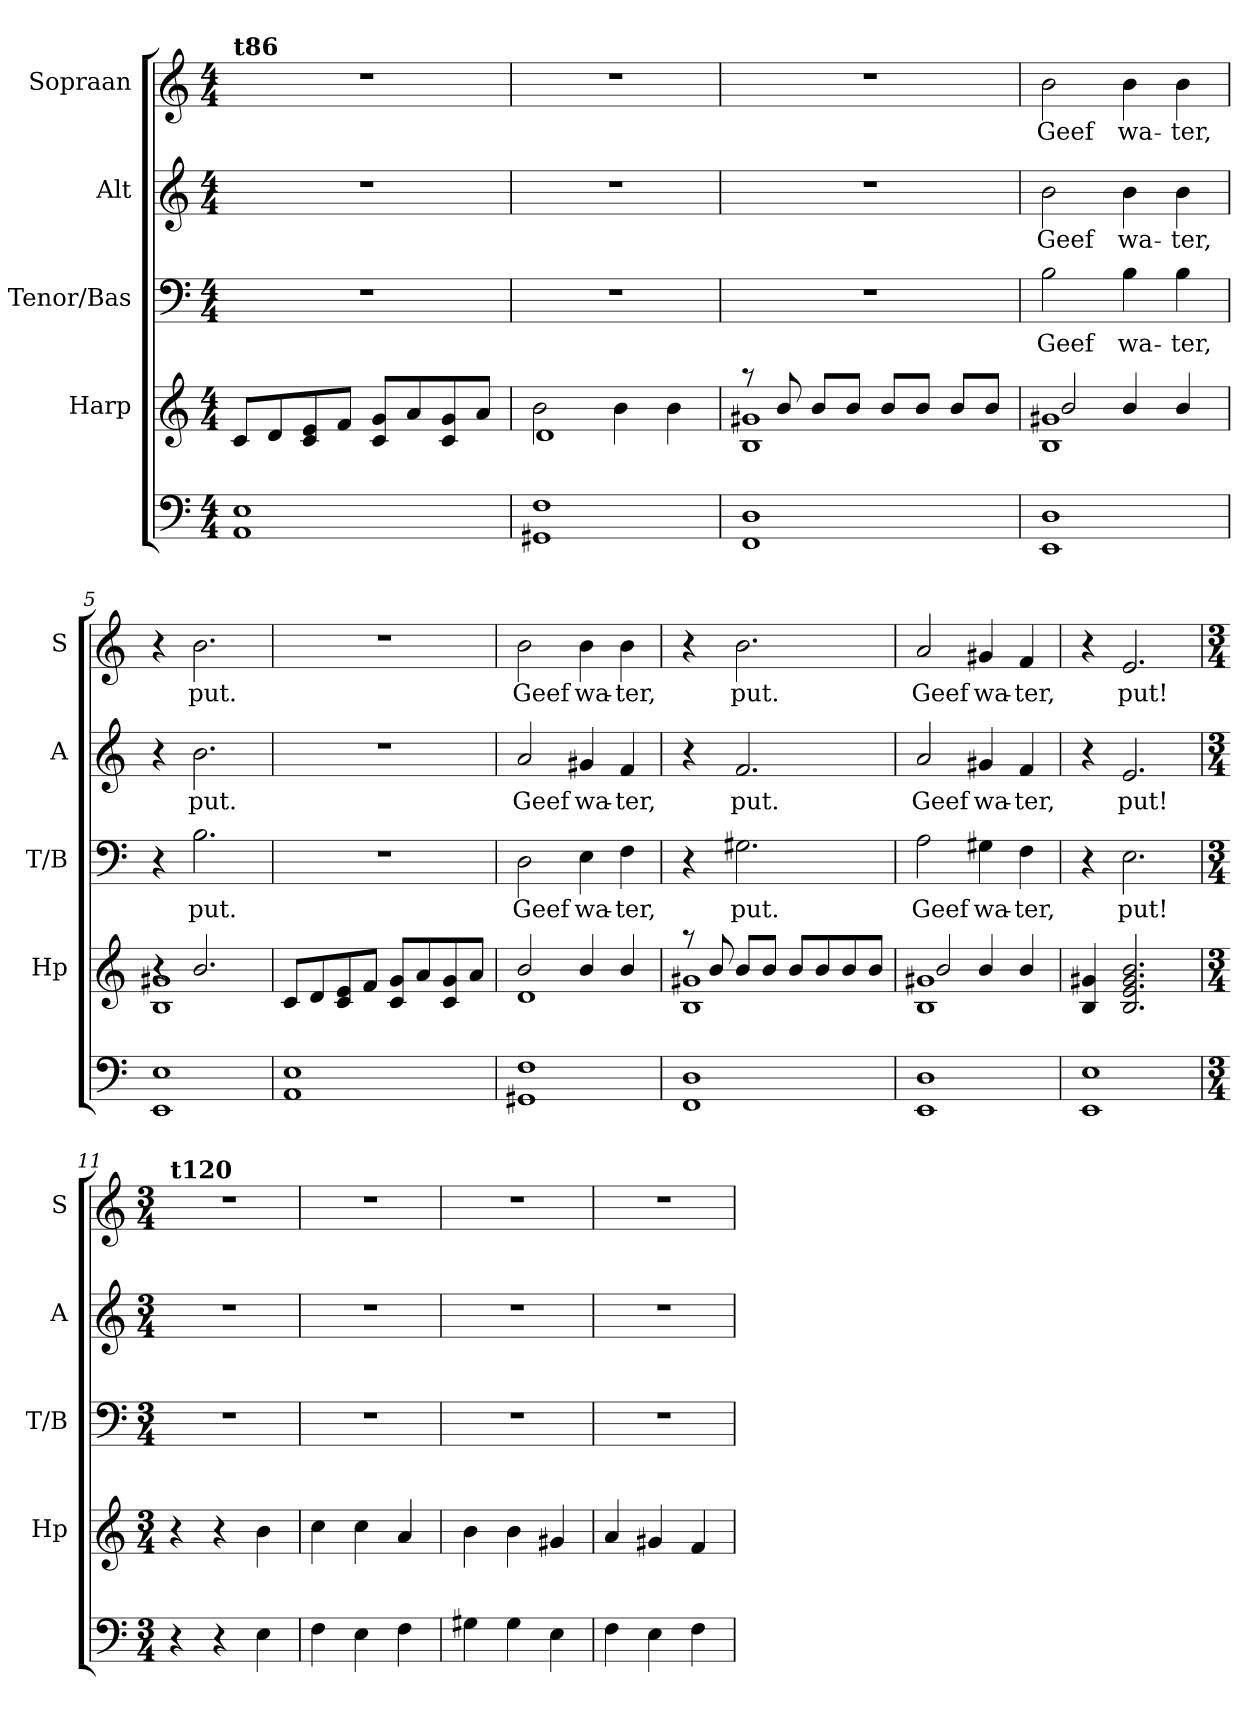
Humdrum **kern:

**kern	**kern	**kern	**text	**kern	**text	**kern	**text
*part5	*part4	*part3	*part3	*part2	*part2	*part1	*part1
*staff5	*staff4	*staff3	*staff3	*staff2	*staff2	*staff1	*staff1
*	*I"Harp	*I"Tenor/Bas	*	*I"Alt	*	*I"Sopraan	*
*	*I'Hp	*I'T/B	*	*I'A	*	*I'S	*
*clefF4	*clefG2	*clefF4	*	*clefG2	*	*clefG2	*
*k[]	*k[]	*k[]	*	*k[]	*	*k[]	*
*C:	*C:	*C:	*	*C:	*	*C:	*
*M4/4	*M4/4	*M4/4	*	*M4/4	*	*M4/4	*
=1	=1	=1	=1	=1	=1	=1	=1
!	!	!	!	!	!	!LO:TX:a:B:t=t86	!
1AA 1E	8c/L	1r	.	1r	.	1r	.
.	8d/	.	.	.	.	.	.
.	8c/ 8e/	.	.	.	.	.	.
.	8f/J	.	.	.	.	.	.
.	8c/ 8g/L	.	.	.	.	.	.
.	8a/	.	.	.	.	.	.
.	8c/ 8g/	.	.	.	.	.	.
.	8a/J	.	.	.	.	.	.
=2	=2	=2	=2	=2	=2	=2	=2
*	*^	*	*	*	*	*	*
1GG#X 1F	2b\	1d	1r	.	1r	.	1r	.
.	4b\	.	.	.	.	.	.	.
.	4b\	.	.	.	.	.	.	.
=3	=3	=3	=3	=3	=3	=3	=3	=3
*	*	*^	*	*	*	*	*	*
1FF 1D	8raa	1g#X	1B	1r	.	1r	.	1r	.
.	8b/	.	.	.	.	.	.	.	.
.	8b/L	.	.	.	.	.	.	.	.
.	8b/J	.	.	.	.	.	.	.	.
.	8b/L	.	.	.	.	.	.	.	.
.	8b/J	.	.	.	.	.	.	.	.
.	8b/L	.	.	.	.	.	.	.	.
.	8b/J	.	.	.	.	.	.	.	.
=4	=4	=4	=4	=4	=4	=4	=4	=4	=4
!	!	!	!	!	!LO:LY:b	!	!LO:LY:b	!	!LO:LY:b
1EE 1D	1g#X	1B	2b/	2B\	Geef	2b\	Geef	2b\	Geef
!	!	!	!	!	!LO:LY:b	!	!LO:LY:b	!	!LO:LY:b
.	.	.	4b/	4B\	wa-	4b\	wa-	4b\	wa-
!	!	!	!	!	!LO:LY:b	!	!LO:LY:b	!	!LO:LY:b
.	.	.	4b/	4B\	-ter,	4b\	-ter,	4b\	-ter,
=5	=5	=5	=5	=5	=5	=5	=5	=5	=5
1EE 1E	1g#X	1B	4r	4r	.	4r	.	4r	.
!	!	!	!	!	!LO:LY:b	!	!LO:LY:b	!	!LO:LY:b
.	.	.	2.b/	2.B\	put.	2.b\	put.	2.b\	put.
*	*v	*v	*v	*	*	*	*	*	*
!!LO:LB:g=z
=6	=6	=6	=6	=6	=6	=6	=6
1AA 1E	8c/L	1r	.	1r	.	1r	.
.	8d/	.	.	.	.	.	.
.	8c/ 8e/	.	.	.	.	.	.
.	8f/J	.	.	.	.	.	.
.	8c/ 8g/L	.	.	.	.	.	.
.	8a/	.	.	.	.	.	.
.	8c/ 8g/	.	.	.	.	.	.
.	8a/J	.	.	.	.	.	.
=7	=7	=7	=7	=7	=7	=7	=7
*	*^	*	*	*	*	*	*
!	!	!	!	!LO:LY:b	!	!LO:LY:b	!	!LO:LY:b
1GG#X 1F	2b/	1d	2D\	Geef	2a/	Geef	2b\	Geef
!	!	!	!	!LO:LY:b	!	!LO:LY:b	!	!LO:LY:b
.	4b/	.	4E\	wa-	4g#X/	wa-	4b\	wa-
!	!	!	!	!LO:LY:b	!	!LO:LY:b	!	!LO:LY:b
.	4b/	.	4F\	-ter,	4f/	-ter,	4b\	-ter,
=8	=8	=8	=8	=8	=8	=8	=8	=8
*	*	*^	*	*	*	*	*	*
1FF 1D	8raa	1g#X	1B	4r	.	4r	.	4r	.
.	8b/	.	.	.	.	.	.	.	.
!	!	!	!	!	!LO:LY:b	!	!LO:LY:b	!	!LO:LY:b
.	8b/L	.	.	2.G#X\	put.	2.f/	put.	2.b\	put.
.	8b/J	.	.	.	.	.	.	.	.
.	8b/L	.	.	.	.	.	.	.	.
.	8b/	.	.	.	.	.	.	.	.
.	8b/	.	.	.	.	.	.	.	.
.	8b/J	.	.	.	.	.	.	.	.
=9	=9	=9	=9	=9	=9	=9	=9	=9	=9
!	!	!	!	!	!LO:LY:b	!	!LO:LY:b	!	!LO:LY:b
1EE 1D	1g#X	1B	2b/	2A\	Geef	2a/	Geef	2a/	Geef
!	!	!	!	!	!LO:LY:b	!	!LO:LY:b	!	!LO:LY:b
.	.	.	4b/	4G#X\	wa-	4g#X/	wa-	4g#X/	wa-
!	!	!	!	!	!LO:LY:b	!	!LO:LY:b	!	!LO:LY:b
.	.	.	4b/	4F\	-ter,	4f/	-ter,	4f/	-ter,
*	*v	*v	*v	*	*	*	*	*	*
=10	=10	=10	=10	=10	=10	=10	=10
1EE 1E	4B/ 4g#X/	4r	.	4r	.	4r	.
!	!	!	!LO:LY:b	!	!LO:LY:b	!	!LO:LY:b
.	2.B/ 2.e/ 2.g#/ 2.b/	2.E\	put!	2.e/	put!	2.e/	put!
=11	=11	=11	=11	=11	=11	=11	=11
*M3/4	*M3/4	*M3/4	*	*M3/4	*	*M3/4	*
!	!	!	!	!	!	!LO:TX:a:B:t=t120	!
4r	4r	2.r	.	2.r	.	2.r	.
4r	4r	.	.	.	.	.	.
4E\	4b\	.	.	.	.	.	.
!!LO:LB:g=z
=12	=12	=12	=12	=12	=12	=12	=12
4F\	4cc\	2.r	.	2.r	.	2.r	.
4E\	4cc\	.	.	.	.	.	.
4F\	4a/	.	.	.	.	.	.
=13	=13	=13	=13	=13	=13	=13	=13
4G#X\	4b\	2.r	.	2.r	.	2.r	.
4G#\	4b\	.	.	.	.	.	.
4E\	4g#X/	.	.	.	.	.	.
=14	=14	=14	=14	=14	=14	=14	=14
4F\	4a/	2.r	.	2.r	.	2.r	.
4E\	4g#X/	.	.	.	.	.	.
4F\	4f/	.	.	.	.	.	.
=	=	=	=	=	=	=	=
*-	*-	*-	*-	*-	*-	*-	*-
